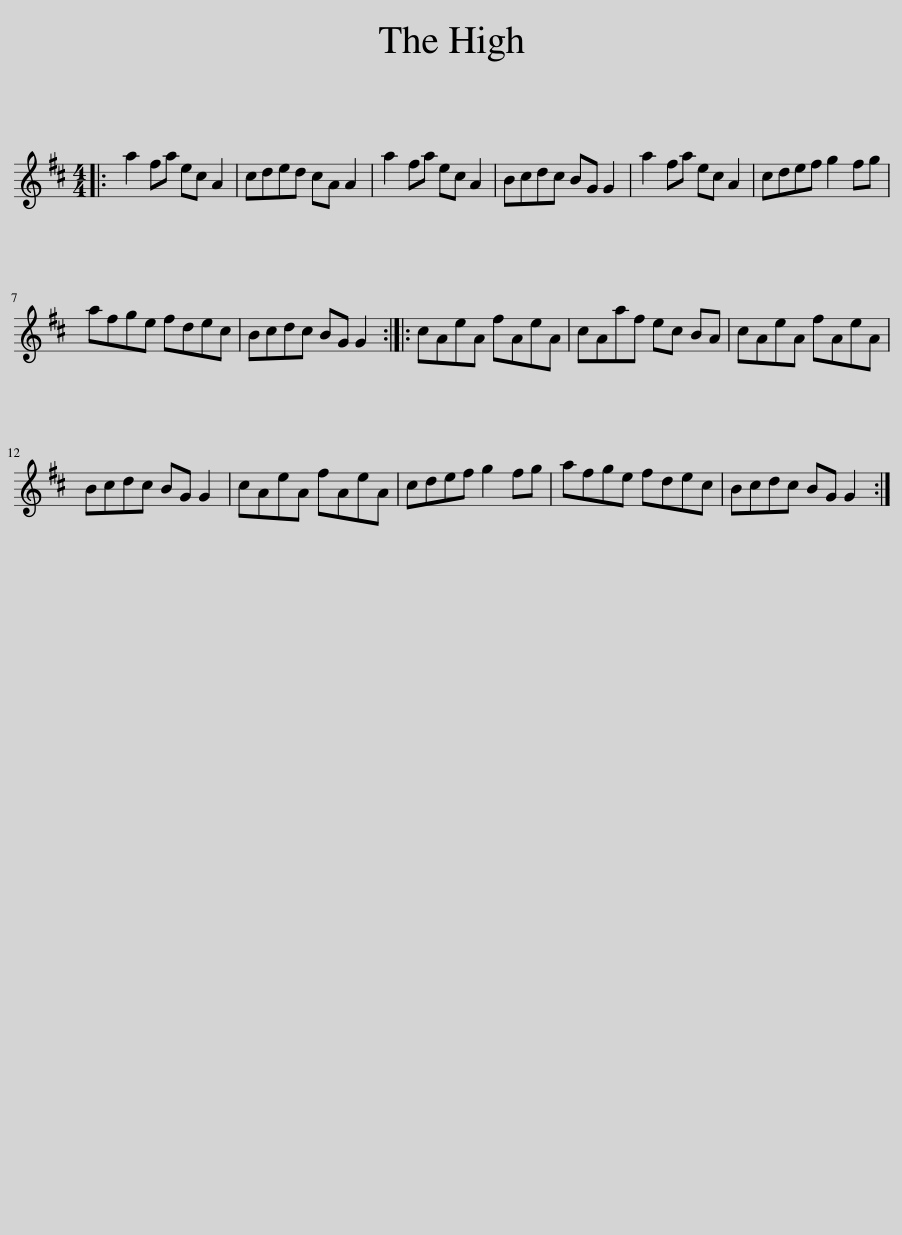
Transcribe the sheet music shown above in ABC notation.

X:1
L:1/8
M:4/4
I:linebreak $
K:D
V:1 treble
V:1
|: a2 fa ec A2 | cded cA A2 | a2 fa ec A2 | Bcdc BG G2 | a2 fa ec A2 | %5
 cdef g2 fg |$ afge fdec | Bcdc BG G2 :: cAeA fAeA | cAaf ec BA | %10
 cAeA fAeA |$ Bcdc BG G2 | cAeA fAeA | cdef g2 fg | afge fdec | %15
 Bcdc BG G2 :| %16
